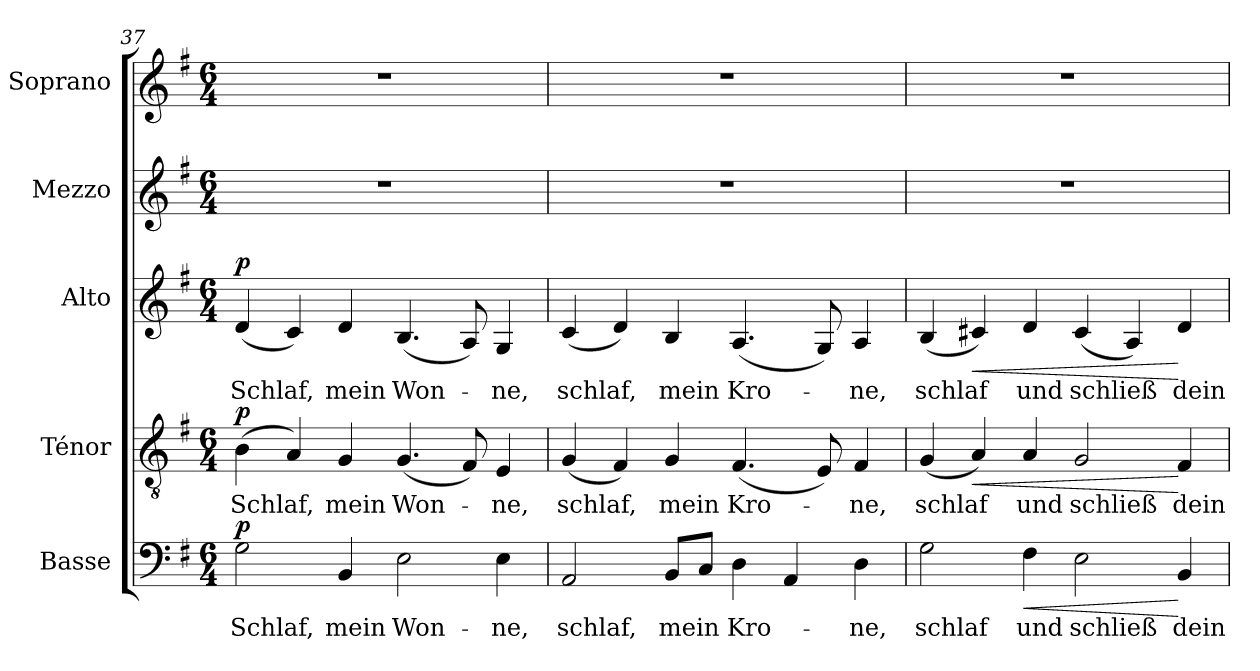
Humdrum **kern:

**kern	**text	**dynam	**kern	**text	**dynam	**kern	**text	**dynam	**kern	**kern
*part5	*part5	*part5	*part4	*part4	*part4	*part3	*part3	*part3	*part2	*part1
*staff5	*staff5	*staff5	*staff4	*staff4	*staff4	*staff3	*staff3	*staff3	*staff2	*staff1
*I"Basse	*	*	*I"Ténor	*	*	*I"Alto	*	*	*I"Mezzo	*I"Soprano
*I'B.	*	*	*I'T.	*	*	*I'A.	*	*	*I'M.	*I'S.
!!LO:PB:g=z
*clefF4	*	*	*clefGv2	*	*	*clefG2	*	*	*clefG2	*clefG2
*	*	*	*ITrd7c12	*	*	*	*	*	*	*
*k[f#]	*	*	*k[f#]	*	*	*k[f#]	*	*	*k[f#]	*k[f#]
*e:	*	*	*e:	*	*	*e:	*	*	*e:	*e:
*M6/4	*	*	*M6/4	*	*	*M6/4	*	*	*M6/4	*M6/4
=37	=37	=37	=37	=37	=37	=37	=37	=37	=37	=37
!	!LO:LY:b:color=#000000	!	!	!	!	!	!	!	!	!
!	!	!	!	!LO:LY:b:color=#000000	!	!	!	!	!	!
!	!	!	!	!	!	!	!LO:LY:b:color=#000000	!	!LO:N:vis=1	!LO:N:vis=1
2Gi\	Schlaf,	p	(4BBi\	Schlaf,	p	(4di/	Schlaf,	p	1.r	1.r
.	.	.	4AAi/)	.	.	4ci/)	.	.	.	.
!	!LO:LY:b:color=#000000	!	!	!	!	!	!	!	!	!
!	!	!	!	!LO:LY:b:color=#000000	!	!	!	!	!	!
!	!	!	!	!	!	!	!LO:LY:b:color=#000000	!	!	!
4BBi/	mein	.	4GGi/	mein	.	4di/	mein	.	.	.
!	!LO:LY:b:color=#000000	!	!	!	!	!	!	!	!	!
!	!	!	!	!LO:LY:b:color=#000000	!	!	!	!	!	!
!	!	!	!	!	!	!	!LO:LY:b:color=#000000	!	!	!
2Ei\	Won-	.	(4.GGi/	Won-	.	(4.Bi/	Won-	.	.	.
.	.	.	8FF#i/)	.	.	8Ai/)	.	.	.	.
!	!LO:LY:b:color=#000000	!	!	!	!	!	!	!	!	!
!	!	!	!	!LO:LY:b:color=#000000	!	!	!	!	!	!
!	!	!	!	!	!	!	!LO:LY:b:color=#000000	!	!	!
4Ei\	-ne,	.	4EEi/	-ne,	.	4Gi/	-ne,	.	.	.
=38	=38	=38	=38	=38	=38	=38	=38	=38	=38	=38
!	!LO:LY:b:color=#000000	!	!	!	!	!	!	!	!	!
!	!	!	!	!LO:LY:b:color=#000000	!	!	!	!	!	!
!	!	!	!	!	!	!	!LO:LY:b:color=#000000	!	!LO:N:vis=1	!LO:N:vis=1
2AAi/	schlaf,	.	(4GGi/	schlaf,	.	(4ci/	schlaf,	.	1.r	1.r
.	.	.	4FF#i/)	.	.	4di/)	.	.	.	.
!	!LO:LY:b:color=#000000	!	!	!	!	!	!	!	!	!
!	!	!	!	!LO:LY:b:color=#000000	!	!	!	!	!	!
!	!	!	!	!	!	!	!LO:LY:b:color=#000000	!	!	!
8BBi/L	mein	.	4GGi/	mein	.	4Bi/	mein	.	.	.
8Ci/J	.	.	.	.	.	.	.	.	.	.
!	!LO:LY:b:color=#000000	!	!	!	!	!	!	!	!	!
!	!	!	!	!LO:LY:b:color=#000000	!	!	!	!	!	!
!	!	!	!	!	!	!	!LO:LY:b:color=#000000	!	!	!
4Di\	Kro-	.	(4.FF#i/	Kro-	.	(4.Ai/	Kro-	.	.	.
4AAi/	.	.	.	.	.	.	.	.	.	.
.	.	.	8EEi/)	.	.	8Gi/)	.	.	.	.
!	!LO:LY:b:color=#000000	!	!	!	!	!	!	!	!	!
!	!	!	!	!LO:LY:b:color=#000000	!	!	!	!	!	!
!	!	!	!	!	!	!	!LO:LY:b:color=#000000	!	!	!
4Di\	-ne,	.	4FF#i/	-ne,	.	4Ai/	-ne,	.	.	.
=39	=39	=39	=39	=39	=39	=39	=39	=39	=39	=39
!	!LO:LY:b:color=#000000	!	!	!	!	!	!	!	!	!
!	!	!	!	!LO:LY:b:color=#000000	!	!	!	!	!	!
!	!	!	!	!	!	!	!LO:LY:b:color=#000000	!	!LO:N:vis=1	!LO:N:vis=1
2Gi\	schlaf	.	(4GGi/	schlaf	.	(4Bi/	schlaf	.	1.r	1.r
!	!	!	!	!	!LO:HP:b	!	!	!LO:HP:b	!	!
.	.	.	4AAi/)	.	<	4c#Xi/)	.	<	.	.
!	!LO:LY:b:color=#000000	!LO:HP:b	!	!	!	!	!	!	!	!
!	!	!	!	!LO:LY:b:color=#000000	!	!	!	!	!	!
!	!	!	!	!	!	!	!LO:LY:b:color=#000000	!	!	!
4F#i\	und	<	4AAi/	und	.	4di/	und	.	.	.
!	!LO:LY:b:color=#000000	!	!	!	!	!	!	!	!	!
!	!	!	!	!LO:LY:b:color=#000000	!	!	!	!	!	!
!	!	!	!	!	!	!	!LO:LY:b:color=#000000	!	!	!
2Ei\	schließ	.	2GGi/	schließ	.	(4c#i/	schließ	.	.	.
.	.	.	.	.	.	4Ai/)	.	.	.	.
!	!LO:LY:b:color=#000000	!	!	!	!	!	!	!	!	!
!	!	!	!	!LO:LY:b:color=#000000	!	!	!	!	!	!
!	!	!	!	!	!	!	!LO:LY:b:color=#000000	!	!	!
4BBi/	dein	[	4FF#i/	dein	[	4di/	dein	[	.	.
=	=	=	=	=	=	=	=	=	=	=
*-	*-	*-	*-	*-	*-	*-	*-	*-	*-	*-
